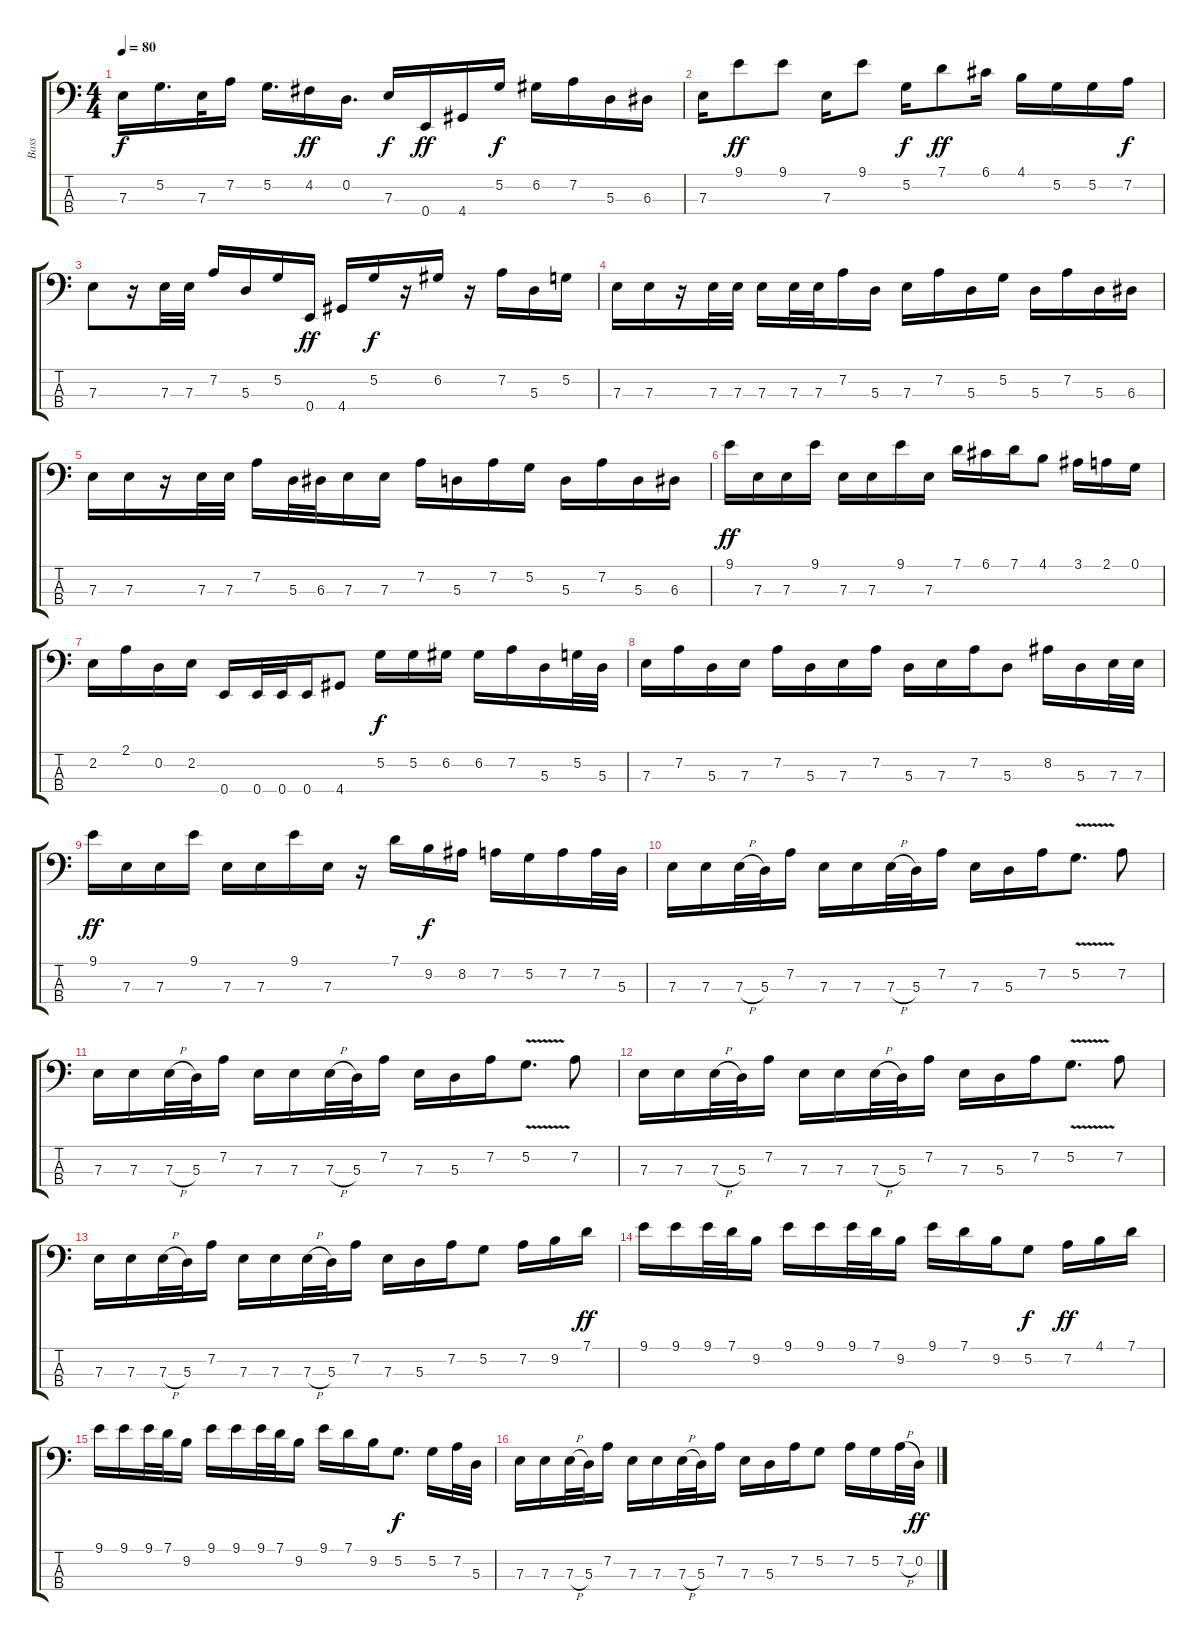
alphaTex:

\track ("Bass" "Bass") {instrument electricbassfinger}
\staff {score tabs}
\tuning (G2 D2 A1 E1) {hide}
\ts (4 4)
\tempo 80
\clef f4
\ks c
7.3.16{dy f} 5.2.16{d} 7.3.32 7.2.16 5.2.16{d} 4.2.16{dy ff} 0.2.16{d} 7.3.16{dy f} 0.4.16{dy ff} 4.4.16 5.2.16{dy f} 6.2.16 7.2.16 5.3.16 6.3.16 |
7.3.16 9.1.8{dy ff} 9.1.8 7.3.16 9.1.8 5.2.16{dy f} 7.1.8{dy ff} 6.1.16 4.1.16 5.2.16 5.2.16 7.2.16{dy f} |
7.3.8 r.16 7.3.32 7.3.32 7.2.16 5.3.16 5.2.16 0.4.16{dy ff} 4.4.16 5.2.16{dy f} r.16 6.2.16 r.16 7.2.16 5.3.16 5.2.16 |
7.3.16 7.3.16 r.16 7.3.32 7.3.32 7.3.16 7.3.32 7.3.32 7.2.16 5.3.16 7.3.16 7.2.16 5.3.16 5.2.16 5.3.16 7.2.16 5.3.16 6.3.16 |
7.3.16 7.3.16 r.16 7.3.32 7.3.32 7.2.16 5.3.32 6.3.32 7.3.16 7.3.16 7.2.16 5.3.16 7.2.16 5.2.16 5.3.16 7.2.16 5.3.16 6.3.16 |
9.1.16{dy ff} 7.3.16 7.3.16 9.1.16 7.3.16 7.3.16 9.1.16 7.3.16 7.1.16 6.1.16 7.1.16 4.1.8 3.1.16 2.1.16 0.1.16 |
2.2.16 2.1.16 0.2.16 2.2.16 0.4.16 0.4.32 0.4.32 0.4.16 4.4.8 5.2.16{dy f} 5.2.16 6.2.16 6.2.16 7.2.16 5.3.16 5.2.32 5.3.32 |
7.3.16 7.2.16 5.3.16 7.3.16 7.2.16 5.3.16 7.3.16 7.2.16 5.3.16 7.3.16 7.2.16 5.3.8 8.2.16 5.3.16 7.3.32 7.3.32 |
9.1.16{dy ff} 7.3.16 7.3.16 9.1.16 7.3.16 7.3.16 9.1.16 7.3.16 r.16 7.1.16 9.2.16{dy f} 8.2.16 7.2.16 5.2.16 7.2.16 7.2.32 5.3.32 |
7.3.16 7.3.16 7.3{h}.32 5.3.32 7.2.16 7.3.16 7.3.16 7.3{h}.32 5.3.32 7.2.16 7.3.16 5.3.16 7.2.16 5.2{v}.8{d} 7.2.8 |
7.3.16 7.3.16 7.3{h}.32 5.3.32 7.2.16 7.3.16 7.3.16 7.3{h}.32 5.3.32 7.2.16 7.3.16 5.3.16 7.2.16 5.2{v}.8{d} 7.2.8 |
7.3.16 7.3.16 7.3{h}.32 5.3.32 7.2.16 7.3.16 7.3.16 7.3{h}.32 5.3.32 7.2.16 7.3.16 5.3.16 7.2.16 5.2{v}.8{d} 7.2.8 |
7.3.16 7.3.16 7.3{h}.32 5.3.32 7.2.16 7.3.16 7.3.16 7.3{h}.32 5.3.32 7.2.16 7.3.16 5.3.16 7.2.16 5.2.8 7.2.16 9.2.16 7.1.16{dy ff} |
9.1.16 9.1.16 9.1.32 7.1.32 9.2.16 9.1.16 9.1.16 9.1.32 7.1.32 9.2.16 9.1.16 7.1.16 9.2.16 5.2.8{dy f} 7.2.16{dy ff} 4.1.16 7.1.16 |
9.1.16 9.1.16 9.1.32 7.1.32 9.2.16 9.1.16 9.1.16 9.1.32 7.1.32 9.2.16 9.1.16 7.1.16 9.2.16 5.2.8{d dy f} 5.2.16 7.2.32 5.3.32 |
7.3.16 7.3.16 7.3{h}.32 5.3.32 7.2.16 7.3.16 7.3.16 7.3{h}.32 5.3.32 7.2.16 7.3.16 5.3.16 7.2.16 5.2.8 7.2.16 5.2.16 7.2{h}.32 0.2.32{dy ff}
